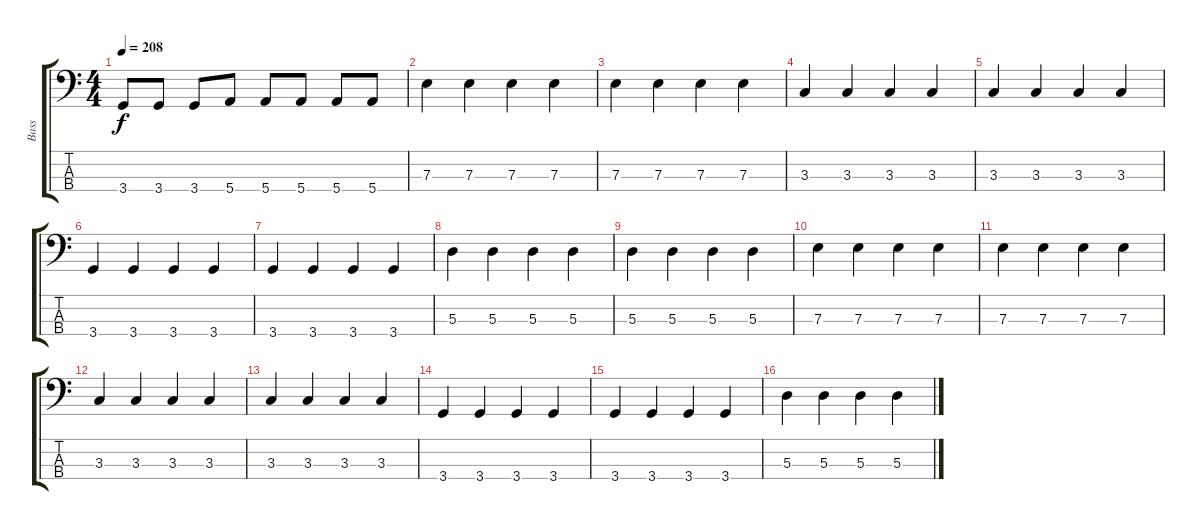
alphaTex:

\track ("Bass" "Bass") {instrument electricbasspick}
\staff {score tabs}
\tuning (G2 D2 A1 E1) {hide}
\ts (4 4)
\tempo 208
\clef f4
\ks c
3.4.8{dy f} 3.4.8 3.4.8 5.4.8 5.4.8 5.4.8 5.4.8 5.4.8 |
7.3.4 7.3.4 7.3.4 7.3.4 |
7.3.4 7.3.4 7.3.4 7.3.4 |
3.3.4 3.3.4 3.3.4 3.3.4 |
3.3.4 3.3.4 3.3.4 3.3.4 |
3.4.4 3.4.4 3.4.4 3.4.4 |
3.4.4 3.4.4 3.4.4 3.4.4 |
5.3.4 5.3.4 5.3.4 5.3.4 |
5.3.4 5.3.4 5.3.4 5.3.4 |
7.3.4 7.3.4 7.3.4 7.3.4 |
7.3.4 7.3.4 7.3.4 7.3.4 |
3.3.4 3.3.4 3.3.4 3.3.4 |
3.3.4 3.3.4 3.3.4 3.3.4 |
3.4.4 3.4.4 3.4.4 3.4.4 |
3.4.4 3.4.4 3.4.4 3.4.4 |
5.3.4 5.3.4 5.3.4 5.3.4
